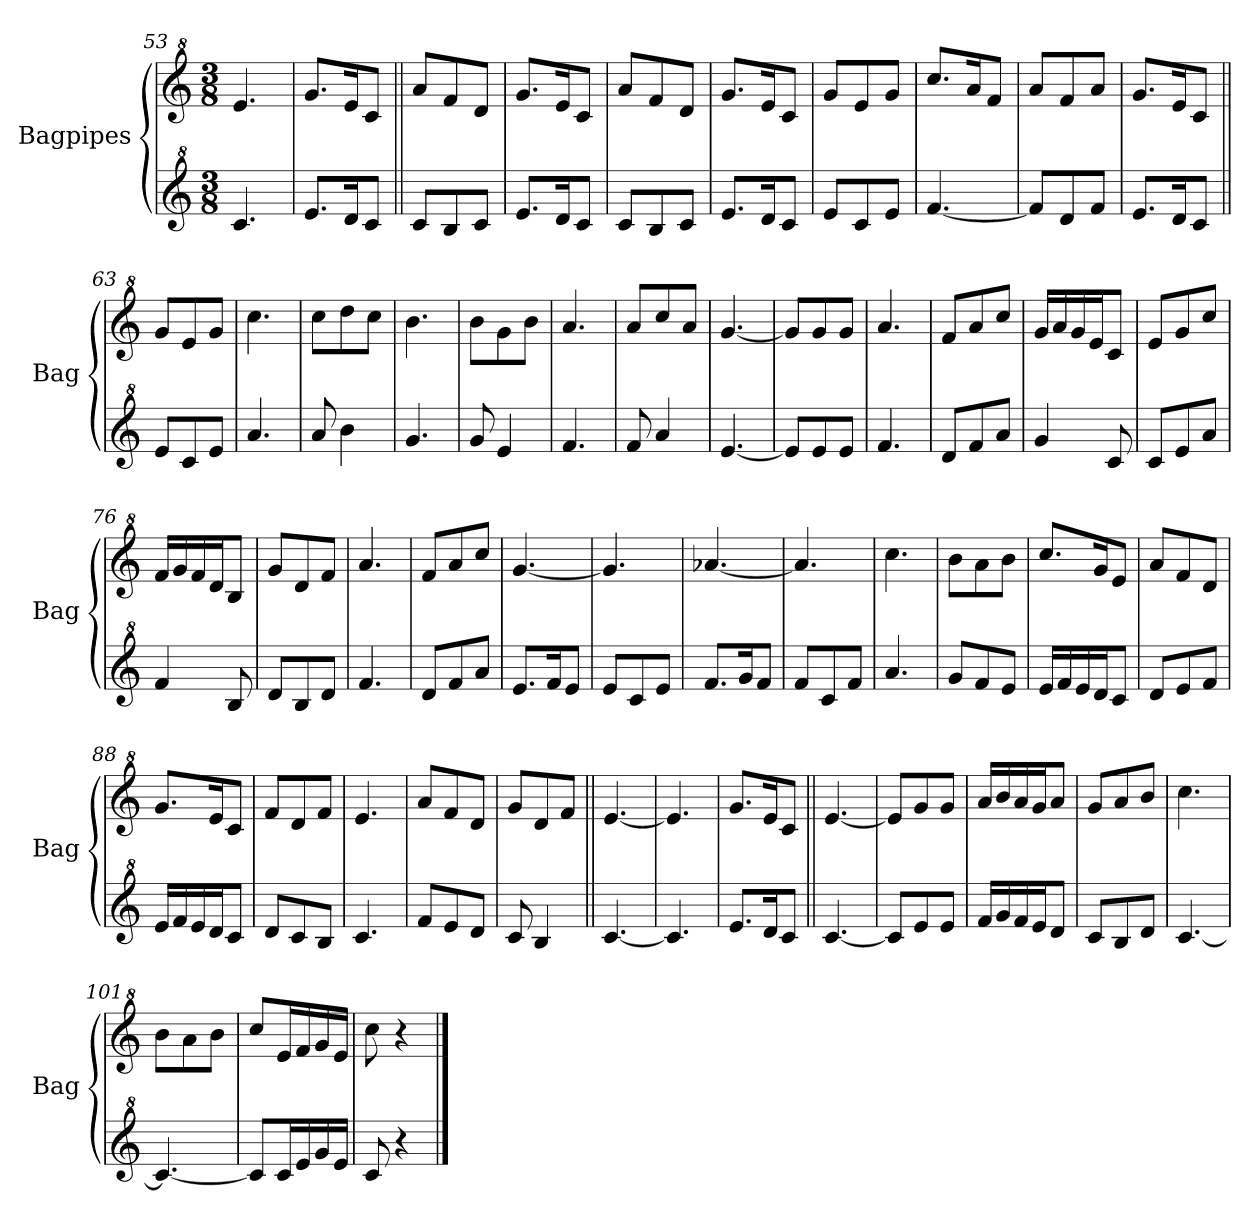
**kern	**kern
*part2	*part1
*staff2	*staff1
*I"Bagpipes	*I"Bagpipes
*I'Bag	*I'Bag
*clefG^2	*clefG^2
*k[]	*k[]
*C:	*C:
*M3/8	*M3/8
=53	=53
4.cc/	4.ee/
=54	=54
8.ee/L	8.gg/L
16dd/K	16ee/K
8cc/J	8cc/J
=55||	=55||
8cc/L	8aa/L
8b/	8ff/
8cc/J	8dd/J
=56	=56
8.ee/L	8.gg/L
16dd/K	16ee/K
8cc/J	8cc/J
=57	=57
8cc/L	8aa/L
8b/	8ff/
8cc/J	8dd/J
=58	=58
8.ee/L	8.gg/L
16dd/K	16ee/K
8cc/J	8cc/J
=59	=59
8ee/L	8gg/L
8cc/	8ee/
8ee/J	8gg/J
=60	=60
[4.ff/	8.ccc/L
.	16aa/K
.	8ff/J
=61	=61
8ff/L]	8aa/L
8dd/	8ff/
8ff/J	8aa/J
=62	=62
8.ee/L	8.gg/L
16dd/K	16ee/K
8cc/J	8cc/J
!!LO:LB:g=z
=63||	=63||
8ee/L	8gg/L
8cc/	8ee/
8ee/J	8gg/J
=64	=64
4.aa/	4.ccc\
=65	=65
8aa/	8ccc\L
4bb\	8ddd\
.	8ccc\J
=66	=66
4.gg/	4.bb\
=67	=67
8gg/	8bb\L
4ee/	8gg\
.	8bb\J
=68	=68
4.ff/	4.aa/
=69	=69
8ff/	8aa/L
4aa/	8ccc/
.	8aa/J
=70	=70
[4.ee/	[4.gg/
=71	=71
8ee/L]	8gg/L]
8ee/	8gg/
8ee/J	8gg/J
=72	=72
4.ff/	4.aa/
=73	=73
8dd/L	8ff/L
8ff/	8aa/
8aa/J	8ccc/J
=74	=74
4gg/	16gg/LL
.	16aa/
.	16gg/
.	16ee/J
8cc/	8cc/J
=75	=75
8cc/L	8ee/L
8ee/	8gg/
8aa/J	8ccc/J
!!LO:PB:g=z
=76	=76
4ff/	16ff/LL
.	16gg/
.	16ff/
.	16dd/J
8b/	8b/J
=77	=77
8dd/L	8gg/L
8b/	8dd/
8dd/J	8ff/J
=78	=78
4.ff/	4.aa/
=79	=79
8dd/L	8ff/L
8ff/	8aa/
8aa/J	8ccc/J
=80	=80
8.ee/L	[4.gg/
16ff/K	.
8ee/J	.
=81	=81
8ee/L	4.gg/]
8cc/	.
8ee/J	.
=82	=82
8.ff/L	[4.aa-X/
16gg/K	.
8ff/J	.
=83	=83
8ff/L	4.aa-/]
8cc/	.
8ff/J	.
=84	=84
4.aa/	4.ccc\
=85	=85
8gg/L	8bb\L
8ff/	8aa\
8ee/J	8bb\J
=86	=86
16ee/LL	8.ccc/L
16ff/	.
16ee/	.
16dd/J	16gg/K
8cc/J	8ee/J
=87	=87
8dd/L	8aa/L
8ee/	8ff/
8ff/J	8dd/J
!!LO:LB:g=z
=88	=88
16ee/LL	8.gg/L
16ff/	.
16ee/	.
16dd/J	16ee/K
8cc/J	8cc/J
=89	=89
8dd/L	8ff/L
8cc/	8dd/
8b/J	8ff/J
=90	=90
4.cc/	4.ee/
=91	=91
8ff/L	8aa/L
8ee/	8ff/
8dd/J	8dd/J
=92	=92
8cc/	8gg/L
4b/	8dd/
.	8ff/J
=93||	=93||
[4.cc/	[4.ee/
=94	=94
4.cc/]	4.ee/]
=95	=95
8.ee/L	8.gg/L
16dd/K	16ee/K
8cc/J	8cc/J
=96||	=96||
[4.cc/	[4.ee/
=97	=97
8cc/L]	8ee/L]
8ee/	8gg/
8ee/J	8gg/J
=98	=98
16ff/LL	16aa/LL
16gg/	16bb/
16ff/	16aa/
16ee/J	16gg/J
8dd/J	8aa/J
=99	=99
8cc/L	8gg/L
8b/	8aa/
8dd/J	8bb/J
=100	=100
[4.cc/	4.ccc\
!!LO:LB:g=z
=101	=101
4.cc/_	8bb\L
.	8aa\
.	8bb\J
=102	=102
8cc/L]	8ccc/L
16cc/L	16ee/L
16ee/	16ff/
16gg/	16gg/
16ee/JJ	16ee/JJ
=103	=103
8cc/	8ccc\
4r	4r
==	==
*-	*-
